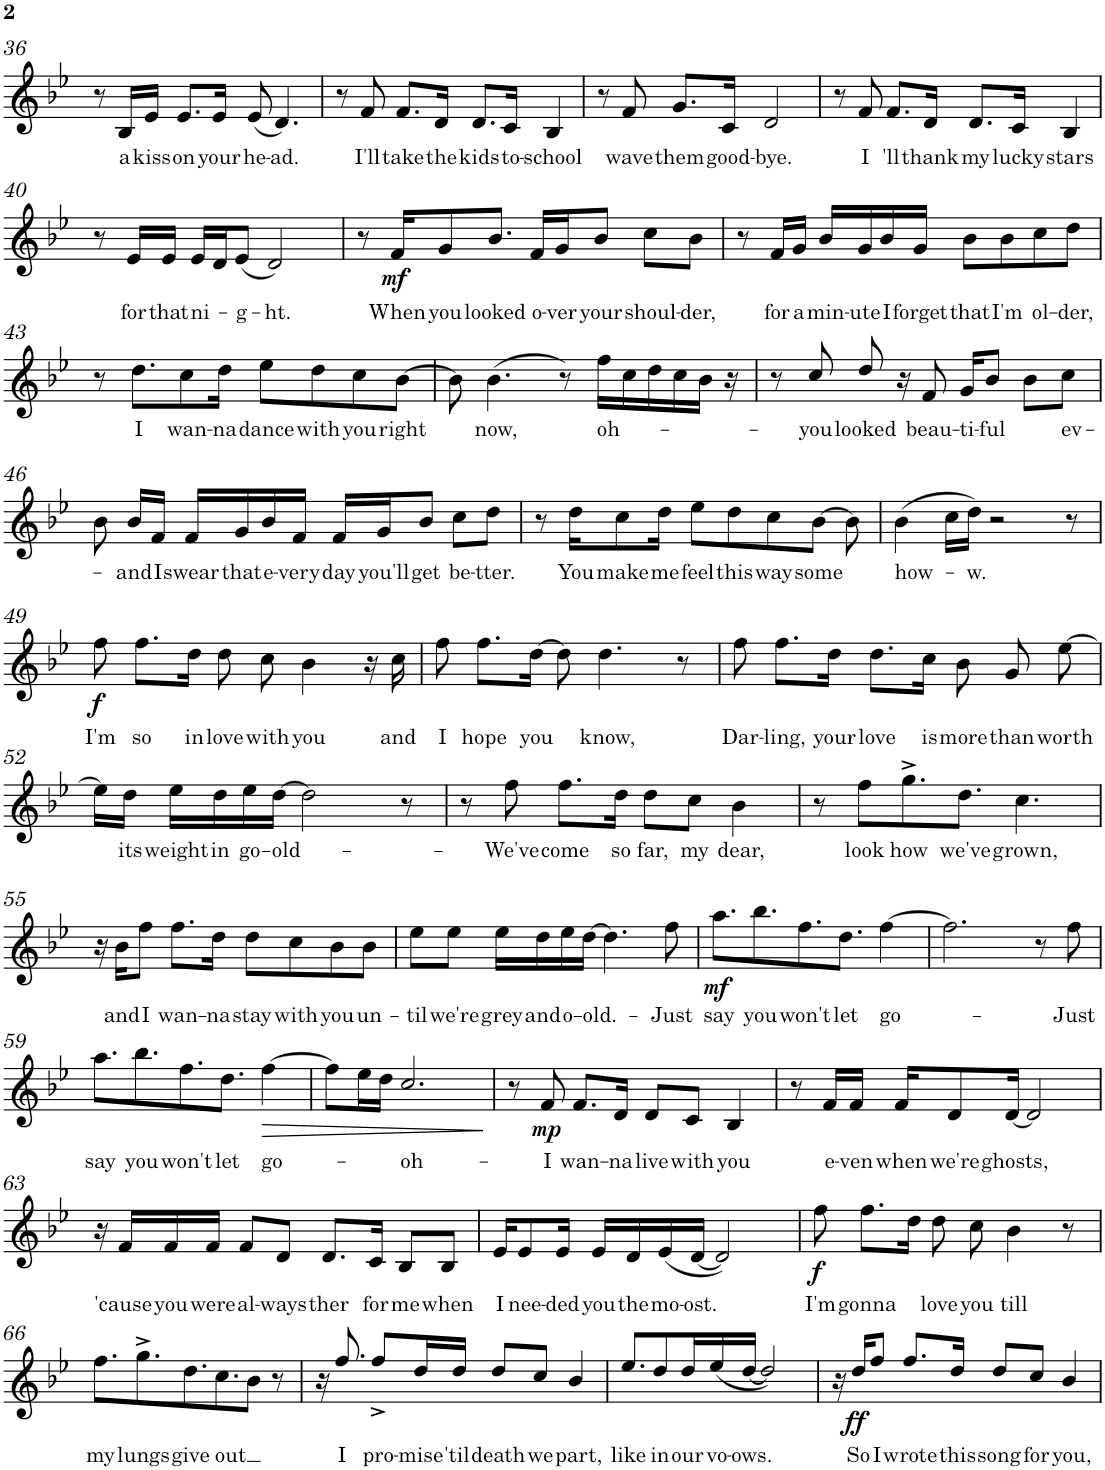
**kern	**text	**dynam
*part1	*part1	*part1
*staff1	*staff1	*staff1
*I"Piano	*	*
*I'Pno.	*	*
!!LO:PB:g=z
*clefG2	*	*
*k[b-e-]	*	*
*M4/4	*	*
=36	=36	=36
8r	.	.
!	!LO:LY:b	!
16B-/LL	a	.
!	!LO:LY:b	!
16e-/JJ	kiss	.
!	!LO:LY:b	!
8.e-/L	on	.
!	!LO:LY:b	!
16e-/Jk	your	.
!	!LO:LY:b	!
(<8e-/	he-	.
!	!LO:LY:b	!
4.d/)	-ad.	.
=37	=37	=37
8r	.	.
!	!LO:LY:b	!
8f/	I'll	.
!	!LO:LY:b	!
8.f/L	take	.
!	!LO:LY:b	!
16d/Jk	the	.
!	!LO:LY:b	!
8.d/L	kids	.
!	!LO:LY:b	!
16c/Jk	to-	.
!	!LO:LY:b	!
4B-/	-school	.
=38	=38	=38
8r	.	.
!	!LO:LY:b	!
8f/	wave	.
!	!LO:LY:b	!
8.g/L	them	.
!	!LO:LY:b	!
16c/Jk	good-	.
!	!LO:LY:b	!
2d/	-bye.	.
=39	=39	=39
8r	.	.
!	!LO:LY:b	!
8f/	I	.
!	!LO:LY:b	!
8.f/L	'll	.
!	!LO:LY:b	!
16d/Jk	thank	.
!	!LO:LY:b	!
8.d/L	my	.
!	!LO:LY:b	!
16c/Jk	lucky	.
!	!LO:LY:b	!
4B-/	stars	.
!!LO:LB:g=z
=40	=40	=40
8r	.	.
!	!LO:LY:b	!
16e-/LL	for	.
!	!LO:LY:b	!
16e-/JJ	that	.
!	!LO:LY:b	!
16e-/LL	ni-	.
16d/J	.	.
!	!LO:LY:b	!
(<8e-/J	-g-	.
!	!LO:LY:b	!
2d/)	-ht.	.
=41	=41	=41
8r	.	.
!	!LO:LY:b	!LO:DY:b
16f/KL	When	mf
!	!LO:LY:b	!
8g/	you	.
!	!LO:LY:b	!
8.b-/J	looked	.
!	!LO:LY:b	!
16f/LL	o-	.
!	!LO:LY:b	!
16g/J	-ver	.
!	!LO:LY:b	!
8b-/J	your	.
!	!LO:LY:b	!
8cc\L	shoul-	.
!	!LO:LY:b	!
8b-\J	-der,	.
=42	=42	=42
8r	.	.
!	!LO:LY:b	!
16f/LL	for	.
!	!LO:LY:b	!
16g/JJ	a	.
!	!LO:LY:b	!
16b-/LL	min-	.
!	!LO:LY:b	!
16g/	-ute	.
!	!LO:LY:b	!
16b-/	I	.
!	!LO:LY:b	!
16g/JJ	forget	.
!	!LO:LY:b	!
8b-\L	that	.
!	!LO:LY:b	!
8b-\	I'm	.
!	!LO:LY:b	!
8cc\	ol-	.
!	!LO:LY:b	!
8dd\J	-der,	.
!!LO:LB:g=z
=43	=43	=43
8r	.	.
!	!LO:LY:b	!
8.dd\L	I	.
!	!LO:LY:b	!
8cc\	wan-	.
!	!LO:LY:b	!
16dd\Jk	-na	.
!	!LO:LY:b	!
8ee-\L	dance	.
!	!LO:LY:b	!
8dd\	with	.
!	!LO:LY:b	!
8cc\	you	.
!	!LO:LY:b	!
[8b-\J	right	.
=44	=44	=44
8b-\]	.	.
!	!LO:LY:b	!
(>4.b-\	now,	.
8r)	.	.
!	!LO:LY:b	!
16ff\LL	oh-	.
16cc\	.	.
16dd\	.	.
16cc\	.	.
16b-\JJ	.	.
16r	.	.
=45	=45	=45
8r	.	.
!	!LO:LY:b	!
8cc/	you	.
!	!LO:LY:b	!
8dd/	looked	.
16r	.	.
!	!LO:LY:b	!
8f/	beau-	.
!	!LO:LY:b	!
16g/KL	-ti-	.
!	!LO:LY:b	!
8b-/J	-ful	.
8b-\L	.	.
!	!LO:LY:b	!
8cc\J	ev-	.
!!LO:LB:g=z
=46	=46	=46
8b-\	.	.
!	!LO:LY:b	!
16b-/LL	and	.
!	!LO:LY:b	!
16f/JJ	I	.
!	!LO:LY:b	!
16f/LL	swear	.
!	!LO:LY:b	!
16g/	that	.
!	!LO:LY:b	!
16b-/	e-	.
!	!LO:LY:b	!
16f/JJ	-very	.
!	!LO:LY:b	!
16f/LL	day	.
!	!LO:LY:b	!
16g/J	you'll	.
!	!LO:LY:b	!
8b-/J	get	.
!	!LO:LY:b	!
8cc\L	be-	.
!	!LO:LY:b	!
8dd\J	-tter.	.
=47	=47	=47
8r	.	.
!	!LO:LY:b	!
16dd\KL	You	.
!	!LO:LY:b	!
8cc\	make	.
!	!LO:LY:b	!
16dd\Jk	me	.
!	!LO:LY:b	!
8ee-\L	feel	.
!	!LO:LY:b	!
8dd\	this	.
!	!LO:LY:b	!
8cc\	way	.
!	!LO:LY:b	!
[8b-\J	some	.
8b-\]	.	.
=48	=48	=48
!	!LO:LY:b	!
(>4b-\	how-	.
16cc\LL	.	.
!	!LO:LY:b	!
16dd\JJ)	-w.	.
2r	.	.
8r	.	.
!!LO:LB:g=z
=49	=49	=49
!	!LO:LY:b	!LO:DY:b
8ff\	I'm	f
!	!LO:LY:b	!
8.ff\L	so	.
!	!LO:LY:b	!
16dd\Jk	in	.
!	!LO:LY:b	!
8dd\	love	.
!	!LO:LY:b	!
8cc\	with	.
!	!LO:LY:b	!
4b-\	you	.
16r	.	.
!	!LO:LY:b	!
16cc\	and	.
=50	=50	=50
!	!LO:LY:b	!
8ff\	I	.
!	!LO:LY:b	!
8.ff\L	hope	.
!	!LO:LY:b	!
[16dd\Jk	you	.
8dd\]	.	.
!	!LO:LY:b	!
4.dd\	know,	.
8r	.	.
=51	=51	=51
!	!LO:LY:b	!
8ff\	Dar-	.
!	!LO:LY:b	!
8.ff\L	-ling,	.
!	!LO:LY:b	!
16dd\Jk	your	.
!	!LO:LY:b	!
8.dd\L	love	.
!	!LO:LY:b	!
16cc\Jk	is	.
!	!LO:LY:b	!
8b-\	more	.
!	!LO:LY:b	!
8g/	than	.
!	!LO:LY:b	!
[8ee-\	worth	.
!!LO:LB:g=z
=52	=52	=52
16ee-\LL]	.	.
!	!LO:LY:b	!
16dd\JJ	its	.
!	!LO:LY:b	!
16ee-\LL	weight	.
!	!LO:LY:b	!
16dd\	in	.
!	!LO:LY:b	!
16ee-\	go-	.
!	!LO:LY:b	!
[16dd\JJ	-old-	.
2dd\]	.	.
8r	.	.
=53	=53	=53
8r	.	.
!	!LO:LY:b	!
8ff\	-We've	.
!	!LO:LY:b	!
8.ff\L	come	.
!	!LO:LY:b	!
16dd\Jk	so	.
!	!LO:LY:b	!
8dd\L	far,	.
!	!LO:LY:b	!
8cc\J	my	.
!	!LO:LY:b	!
4b-\	dear,	.
=54	=54	=54
8r	.	.
!	!LO:LY:b	!
8ff\L	look	.
!	!LO:LY:b	!
8.gg^\	how	.
!	!LO:LY:b	!
8.dd\J	we've	.
!	!LO:LY:b	!
4.cc\	grown,	.
!!LO:LB:g=z
=55	=55	=55
16r	.	.
!	!LO:LY:b	!
16b-\KL	and	.
!	!LO:LY:b	!
8ff\J	I	.
!	!LO:LY:b	!
8.ff\L	wan-	.
!	!LO:LY:b	!
16dd\Jk	-na	.
!	!LO:LY:b	!
8dd\L	stay	.
!	!LO:LY:b	!
8cc\	with	.
!	!LO:LY:b	!
8b-\	you	.
!	!LO:LY:b	!
8b-\J	un-	.
=56	=56	=56
!	!LO:LY:b	!
8ee-\L	-til	.
!	!LO:LY:b	!
8ee-\J	we're	.
!	!LO:LY:b	!
16ee-\LL	grey	.
!	!LO:LY:b	!
16dd\	and	.
!	!LO:LY:b	!
16ee-\	o-	.
!	!LO:LY:b	!
[16dd\JJ	-old.-	.
4.dd\]	.	.
!	!LO:LY:b	!
8ff\	-Just	.
=57	=57	=57
!	!LO:LY:b	!LO:DY:b
8.aa\L	say	mf
!	!LO:LY:b	!
8.bb-\	you	.
!	!LO:LY:b	!
8.ff\	won't	.
!	!LO:LY:b	!
8.dd\J	let	.
!	!LO:LY:b	!
[4ff\	go-	.
=58	=58	=58
2.ff\]	.	.
8r	.	.
!	!LO:LY:b	!
8ff\	Just	.
!!LO:LB:g=z
=59	=59	=59
!	!LO:LY:b	!
8.aa\L	say	.
!	!LO:LY:b	!
8.bb-\	you	.
!	!LO:LY:b	!
8.ff\	won't	.
!	!LO:LY:b	!
8.dd\J	let	.
!	!LO:LY:b	!LO:HP:b
[4ff\	go-	>
=60	=60	=60
8ff\L]	.	.
16ee-\L	.	.
16dd\JJ	.	.
!	!LO:LY:b	!
2.cc/	-oh-	.
.	.	]
=61	=61	=61
8r	.	.
!	!LO:LY:b	!LO:DY:b
8f/	I	mp
!	!LO:LY:b	!
8.f/L	wan-	.
!	!LO:LY:b	!
16d/Jk	-na	.
!	!LO:LY:b	!
8d/L	live	.
!	!LO:LY:b	!
8c/J	with	.
!	!LO:LY:b	!
4B-/	you	.
=62	=62	=62
8r	.	.
!	!LO:LY:b	!
16f/LL	e-	.
!	!LO:LY:b	!
16f/JJ	-ven	.
!	!LO:LY:b	!
16f/KL	when	.
!	!LO:LY:b	!
8d/	we're	.
!	!LO:LY:b	!
[16d/Jk	ghosts,	.
2d/]	.	.
!!LO:LB:g=z
=63	=63	=63
16r	.	.
!	!LO:LY:b	!
16f/LL	'cause	.
!	!LO:LY:b	!
16f/	you	.
!	!LO:LY:b	!
16f/JJ	were	.
!	!LO:LY:b	!
8f/L	al-	.
!	!LO:LY:b	!
8d/J	-ways	.
!	!LO:LY:b	!
8.d/L	ther	.
!	!LO:LY:b	!
16c/Jk	for	.
!	!LO:LY:b	!
8B-/L	me	.
!	!LO:LY:b	!
8B-/J	when	.
=64	=64	=64
!	!LO:LY:b	!
16e-/KL	I	.
!	!LO:LY:b	!
8e-/	nee-	.
!	!LO:LY:b	!
16e-/Jk	-ded	.
!	!LO:LY:b	!
16e-/LL	you	.
!	!LO:LY:b	!
16d/	the	.
!	!LO:LY:b	!
(<16e-/	mo-	.
!	!LO:LY:b	!
[16d/JJ	-ost.	.
2d/])	.	.
=65	=65	=65
!	!LO:LY:b	!LO:DY:b
8ff\	I'm	f
!	!LO:LY:b	!
8.ff\L	gonna	.
16dd\Jk	.	.
!	!LO:LY:b	!
8dd\	love	.
!	!LO:LY:b	!
8cc\	you	.
!	!LO:LY:b	!
4b-\	till	.
8r	.	.
!!LO:LB:g=z
=66	=66	=66
!	!LO:LY:b	!
8.ff\L	my	.
!	!LO:LY:b	!
8.gg^\	lungs	.
!	!LO:LY:b	!
8.dd\	give	.
!	!LO:LY:b	!
8.cc\	out	.
8b-\J	.	.
8r	.	.
=67	=67	=67
16r	.	.
!	!LO:LY:b	!
8.ff/	I	.
!	!LO:LY:b	!
8ff^/L	pro-	.
!	!LO:LY:b	!
16dd/L	-mise	.
!	!LO:LY:b	!
16dd/JJ	'til	.
!	!LO:LY:b	!
8dd/L	death	.
!	!LO:LY:b	!
8cc/J	we	.
!	!LO:LY:b	!
4b-/	part,	.
=68	=68	=68
!	!LO:LY:b	!
8.ee-/L	like	.
!	!LO:LY:b	!
8dd/	in	.
!	!LO:LY:b	!
16dd/L	our	.
!	!LO:LY:b	!
(<16ee-/	vo-	.
!	!LO:LY:b	!
[16dd/JJ	-ows.	.
2dd/])	.	.
=69	=69	=69
16r	.	.
!	!LO:LY:b	!LO:DY:b
16dd/KL	So	ff
!	!LO:LY:b	!
8ff/J	I	.
!	!LO:LY:b	!
8.ff/L	wrote	.
!	!LO:LY:b	!
16dd/Jk	this	.
!	!LO:LY:b	!
8dd/L	song	.
!	!LO:LY:b	!
8cc/J	for	.
!	!LO:LY:b	!
4b-/	you,	.
=	=	=
*-	*-	*-
